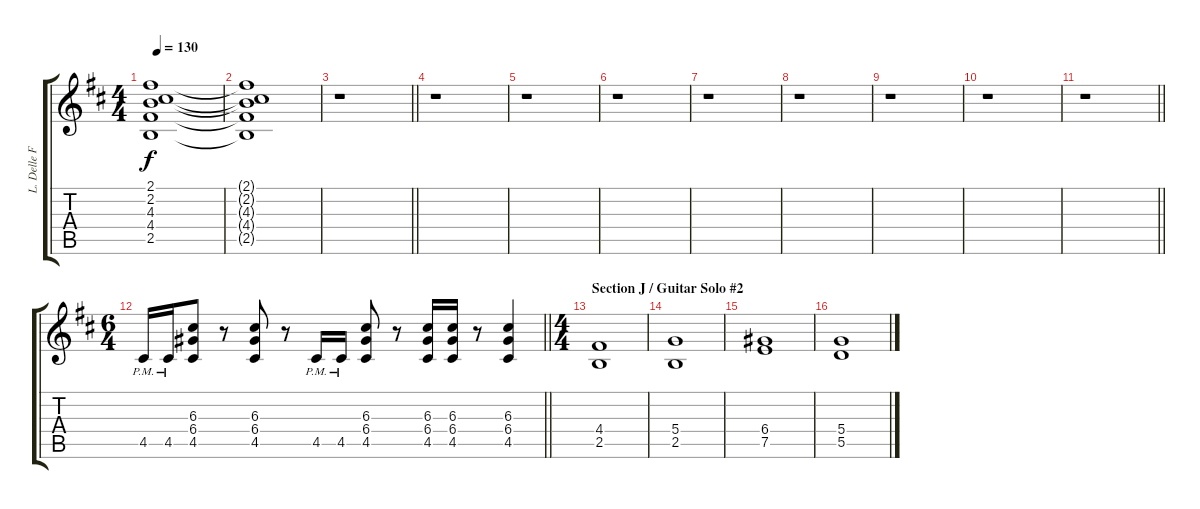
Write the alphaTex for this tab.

\track ("L. Delle Fave (Dist. Guitar L)" "L. Delle F") {instrument overdrivenguitar}
\staff {score tabs}
\tuning (E4 B3 G3 D3 A2 E2) {hide}
\ts (4 4)
\tempo 130
\clef g2
\ks bminor
(2.1{t} 2.2{t} 4.3{t} 4.4{t} 2.5{t}).1{dy f} |
(2.1{t} 2.2{t} 4.3{t} 4.4{t} 2.5{t}).1 |
\barLineRight lightlight
r.1 |
r.1 |
r.1 |
r.1 |
r.1 |
r.1 |
r.1 |
r.1 |
\barLineRight lightlight
r.1 |
\ts (6 4)
\barLineRight lightlight
4.5{pm}.16{volume 12} 4.5{pm}.16 (6.3 6.4 4.5).8 r.8 (6.3 6.4 4.5).8 r.8 4.5{pm}.16 4.5{pm}.16 (6.3 6.4 4.5).8 r.8 (6.3 6.4 4.5).16 (6.3 6.4 4.5).16 r.8 (6.3 6.4 4.5).4 |
\ts (4 4)
\section ("" "Section J / Guitar Solo #2")
(4.4 2.5).1{volume 9} |
(5.4 2.5).1 |
(6.4 7.5).1 |
(5.4 5.5).1
